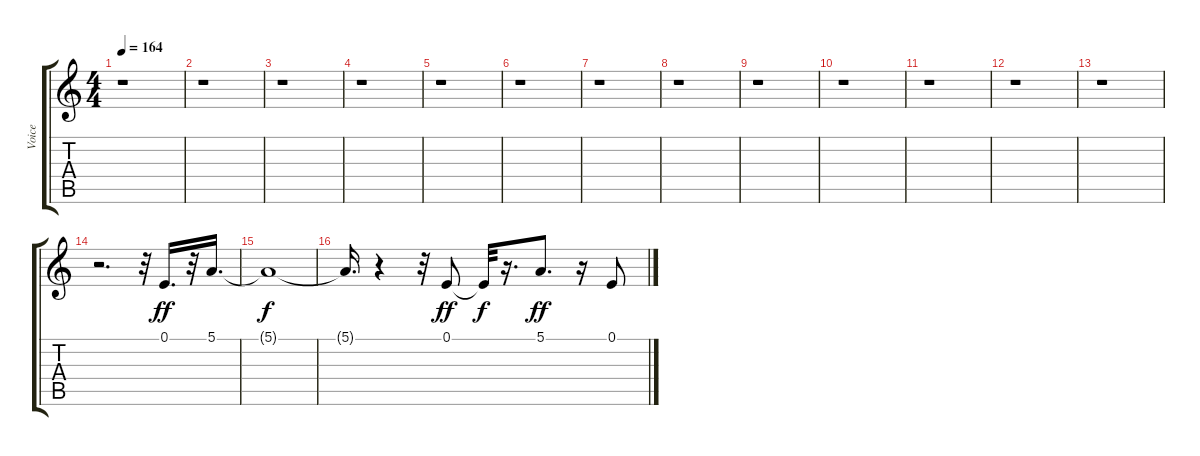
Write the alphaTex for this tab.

\track ("Voice" "Voice") {instrument oboe}
\staff {score tabs}
\tuning (E4 B3 G3 D3 A2 E2) {hide}
\ts (4 4)
\tempo 164
\clef g2
\ks c
r.1{dy f} |
r.1 |
r.1 |
r.1 |
r.1 |
r.1 |
r.1 |
r.1 |
r.1 |
r.1 |
r.1 |
r.1 |
r.1 |
r.2{d} r.32 0.1.16{d dy ff} r.32 5.1.16{d} |
5.1{t}.1{dy f} |
5.1{t}.16{d} r.4 r.32 0.1.8{dy ff} 0.1{t}.32{dy f} r.16{d} 5.1.8{d dy ff} r.16 0.1.8
